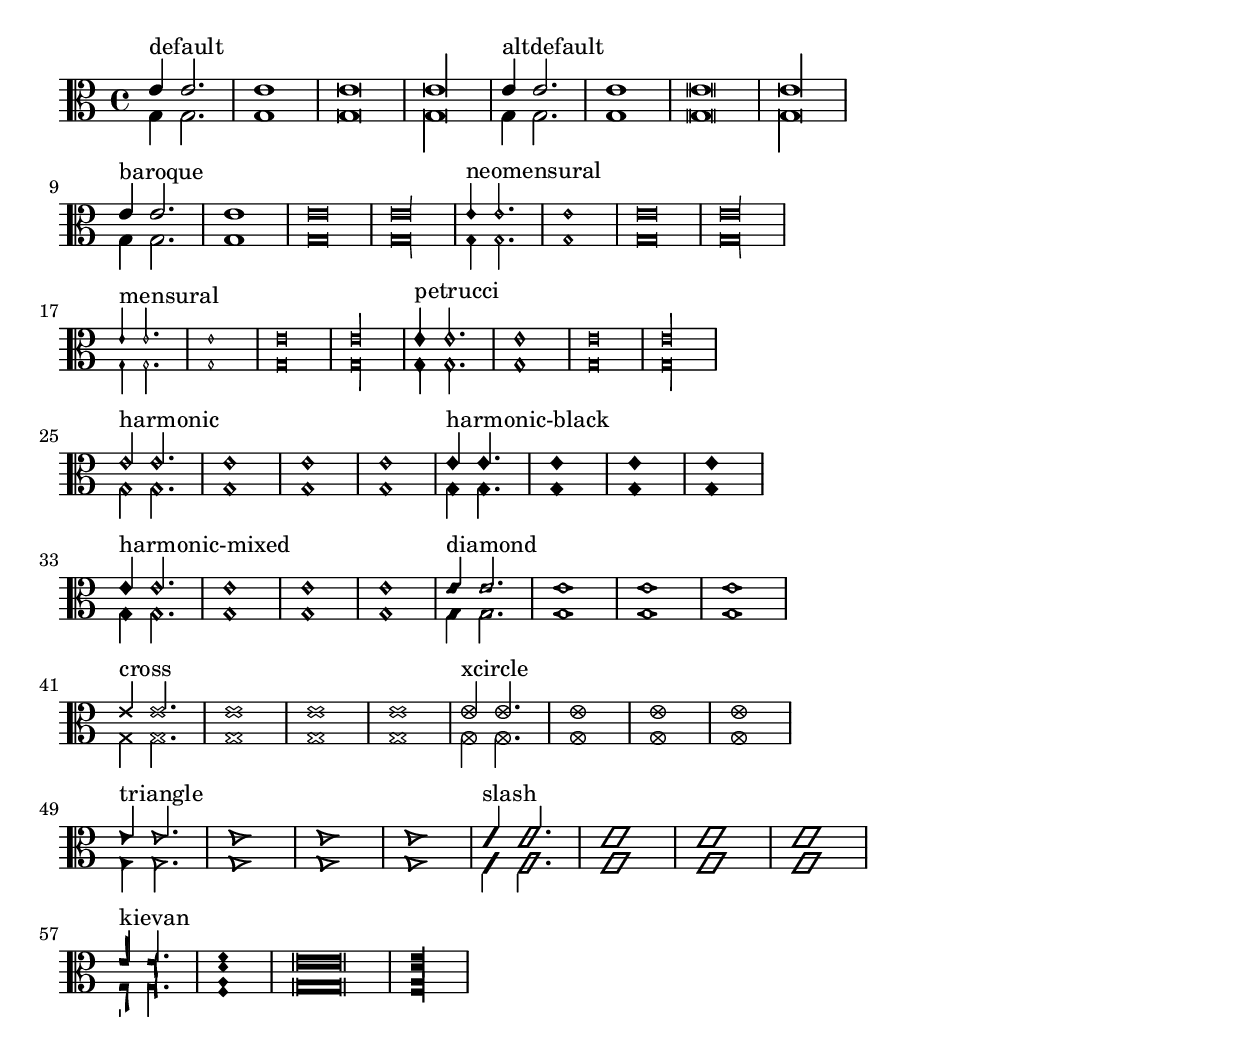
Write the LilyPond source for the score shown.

\version "2.17.6"
\header{
  texidoc="
Note head shapes may be set from several choices.
The stem endings should be adjusted according to the note head.
If you want different note head styles on one stem,
you must create a special context.

Harmonic notes have a different shape and different
dimensions.
"
}

\layout {
  indent = 0.0
  ragged-right = ##t
}

pattern = <<
  \new Voice {
    \override Stem.direction = #UP
    e'4 e'2. e'1 e'\breve*1/2 e'\longa*1/4
  }
  \new Voice {
    \override Stem.direction = #DOWN
    g4 g2. g1 g\breve*1/2 g\longa*1/4
  }
>>


\transpose c c {
  \clef C

  \override Staff.NoteHead.style = #'default
  s1*0^\markup { "default" }
  \pattern

  \override Staff.NoteHead.style = #'altdefault
  s1*0^\markup { "altdefault" }
  \pattern

  \break

  \override Staff.NoteHead.style = #'baroque
  s1*0^\markup { "baroque" }
  \pattern

  \override Staff.NoteHead.style = #'neomensural
  s1*0^\markup { "neomensural" }
  \pattern

  \break

  \override Staff.NoteHead.style = #'mensural
  s1*0^\markup { "mensural" }
  \pattern

  \override Staff.NoteHead.style = #'petrucci
  s1*0^\markup { "petrucci" }
  \pattern

  \break

  \override Staff.NoteHead.style = #'harmonic
  s1*0^\markup { "harmonic" }
  \pattern

  \override Staff.NoteHead.style = #'harmonic-black
  s1*0^\markup { "harmonic-black" }
  \pattern

  \break

  \override Staff.NoteHead.style = #'harmonic-mixed
  s1*0^\markup { "harmonic-mixed" }
  \pattern

  \override Staff.NoteHead.style = #'diamond
  s1*0^\markup { "diamond" }
  \pattern

  \break

  \override Staff.NoteHead.style = #'cross
  s1*0^\markup { "cross" }
  \pattern

  \override Staff.NoteHead.style = #'xcircle
  s1*0^\markup { "xcircle" }
  \pattern

  \break

  \override Staff.NoteHead.style = #'triangle
  s1*0^\markup { "triangle" }
  \pattern

  \override Staff.NoteHead.style = #'slash
  s1*0^\markup { "slash" }
  \pattern

  \break

  \override Staff.NoteHead.style = #'kievan
  s1*0^\markup { "kievan" }
  \pattern

}



